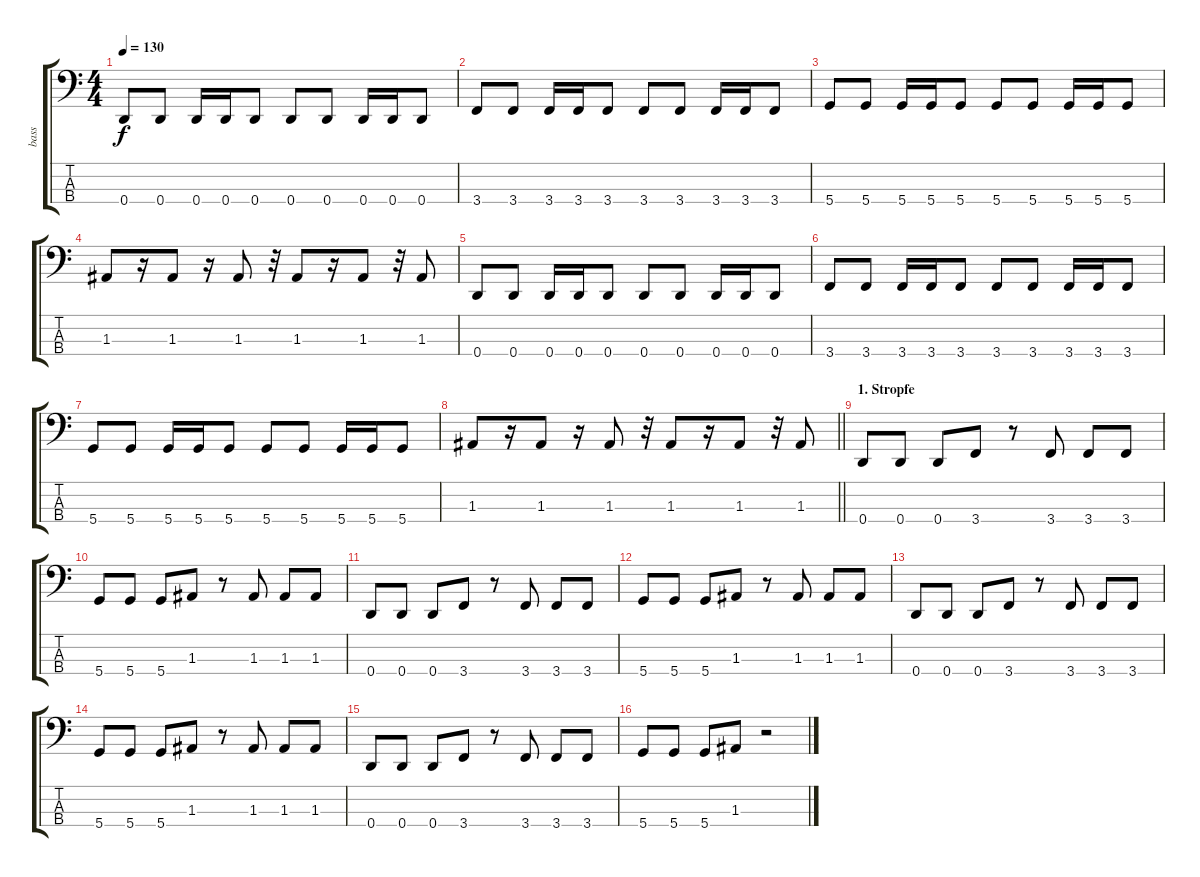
\track ("bass" "bass") {instrument electricbassfinger}
\staff {score tabs}
\tuning (G2 D2 A1 D1) {hide}
\ts (4 4)
\tempo 130
\clef f4
\ks c
0.4.8{dy f} 0.4.8 0.4.16 0.4.16 0.4.8 0.4.8 0.4.8 0.4.16 0.4.16 0.4.8 |
3.4.8 3.4.8 3.4.16 3.4.16 3.4.8 3.4.8 3.4.8 3.4.16 3.4.16 3.4.8 |
5.4.8 5.4.8 5.4.16 5.4.16 5.4.8 5.4.8 5.4.8 5.4.16 5.4.16 5.4.8 |
1.3.8 r.16 1.3.8 r.16 1.3.8 r.32 1.3.8 r.16 1.3.8 r.32 1.3.8 |
0.4.8 0.4.8 0.4.16 0.4.16 0.4.8 0.4.8 0.4.8 0.4.16 0.4.16 0.4.8 |
3.4.8 3.4.8 3.4.16 3.4.16 3.4.8 3.4.8 3.4.8 3.4.16 3.4.16 3.4.8 |
5.4.8 5.4.8 5.4.16 5.4.16 5.4.8 5.4.8 5.4.8 5.4.16 5.4.16 5.4.8 |
\barLineRight lightlight
1.3.8 r.16 1.3.8 r.16 1.3.8 r.32 1.3.8 r.16 1.3.8 r.32 1.3.8 |
\section ("" "1. Stropfe")
0.4.8 0.4.8 0.4.8 3.4.8 r.8 3.4.8 3.4.8 3.4.8 |
5.4.8 5.4.8 5.4.8 1.3.8 r.8 1.3.8 1.3.8 1.3.8 |
0.4.8 0.4.8 0.4.8 3.4.8 r.8 3.4.8 3.4.8 3.4.8 |
5.4.8 5.4.8 5.4.8 1.3.8 r.8 1.3.8 1.3.8 1.3.8 |
0.4.8 0.4.8 0.4.8 3.4.8 r.8 3.4.8 3.4.8 3.4.8 |
5.4.8 5.4.8 5.4.8 1.3.8 r.8 1.3.8 1.3.8 1.3.8 |
0.4.8 0.4.8 0.4.8 3.4.8 r.8 3.4.8 3.4.8 3.4.8 |
5.4.8 5.4.8 5.4.8 1.3.8 r.2
